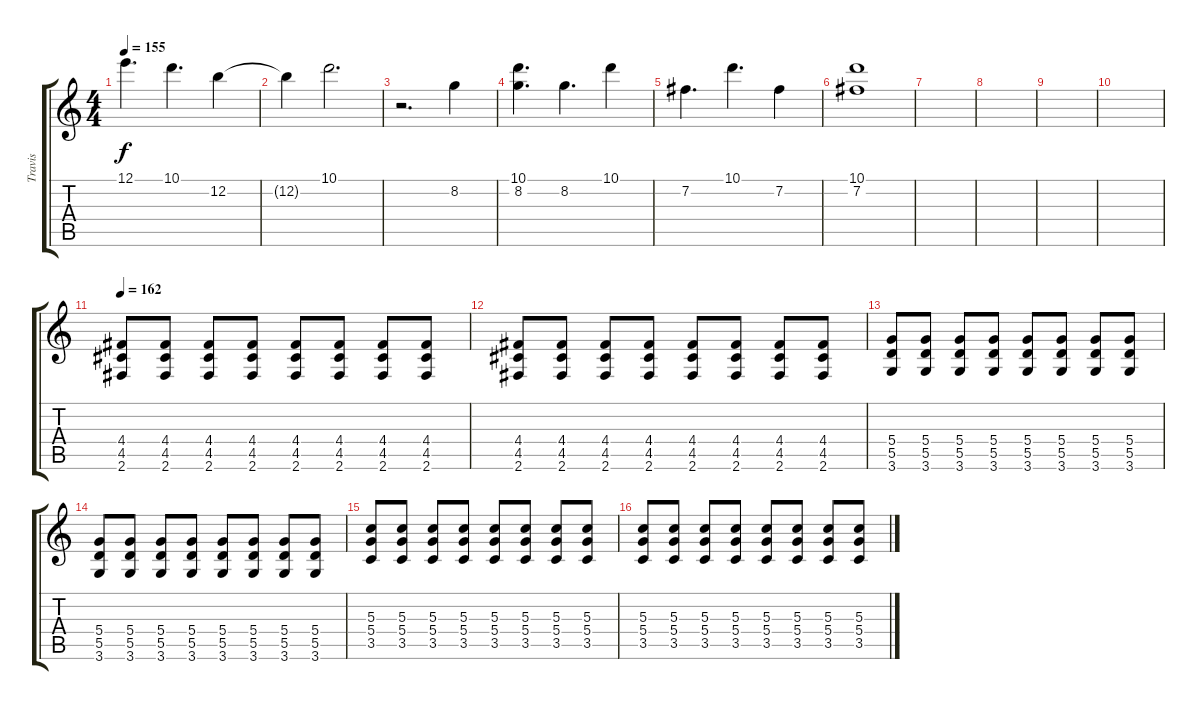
\track ("Travis" "Travis") {instrument overdrivenguitar}
\staff {score tabs}
\tuning (E4 B3 G3 D3 A2 E2) {hide}
\ts (4 4)
\tempo 155
\clef g2
\ks c
12.1.4{d dy f} 10.1.4{d} 12.2.4 |
12.2{t}.4 10.1.2{d} |
r.2{d} 8.2.4 |
(10.1 8.2).4{d} 8.2.4{d} 10.1.4 |
7.2.4{d} 10.1.4{d} 7.2.4 |
(10.1 7.2).1 |
|
|
|
|
\tempo 162
(4.4 4.5 2.6).8{instrument overdrivenguitar} (4.4 4.5 2.6).8 (4.4 4.5 2.6).8 (4.4 4.5 2.6).8 (4.4 4.5 2.6).8 (4.4 4.5 2.6).8 (4.4 4.5 2.6).8 (4.4 4.5 2.6).8 |
(4.4 4.5 2.6).8 (4.4 4.5 2.6).8 (4.4 4.5 2.6).8 (4.4 4.5 2.6).8 (4.4 4.5 2.6).8 (4.4 4.5 2.6).8 (4.4 4.5 2.6).8 (4.4 4.5 2.6).8 |
(5.4 5.5 3.6).8 (5.4 5.5 3.6).8 (5.4 5.5 3.6).8 (5.4 5.5 3.6).8 (5.4 5.5 3.6).8 (5.4 5.5 3.6).8 (5.4 5.5 3.6).8 (5.4 5.5 3.6).8 |
(5.4 5.5 3.6).8 (5.4 5.5 3.6).8 (5.4 5.5 3.6).8 (5.4 5.5 3.6).8 (5.4 5.5 3.6).8 (5.4 5.5 3.6).8 (5.4 5.5 3.6).8 (5.4 5.5 3.6).8 |
(5.3 5.4 3.5).8 (5.3 5.4 3.5).8 (5.3 5.4 3.5).8 (5.3 5.4 3.5).8 (5.3 5.4 3.5).8 (5.3 5.4 3.5).8 (5.3 5.4 3.5).8 (5.3 5.4 3.5).8 |
(5.3 5.4 3.5).8 (5.3 5.4 3.5).8 (5.3 5.4 3.5).8 (5.3 5.4 3.5).8 (5.3 5.4 3.5).8 (5.3 5.4 3.5).8 (5.3 5.4 3.5).8 (5.3 5.4 3.5).8
